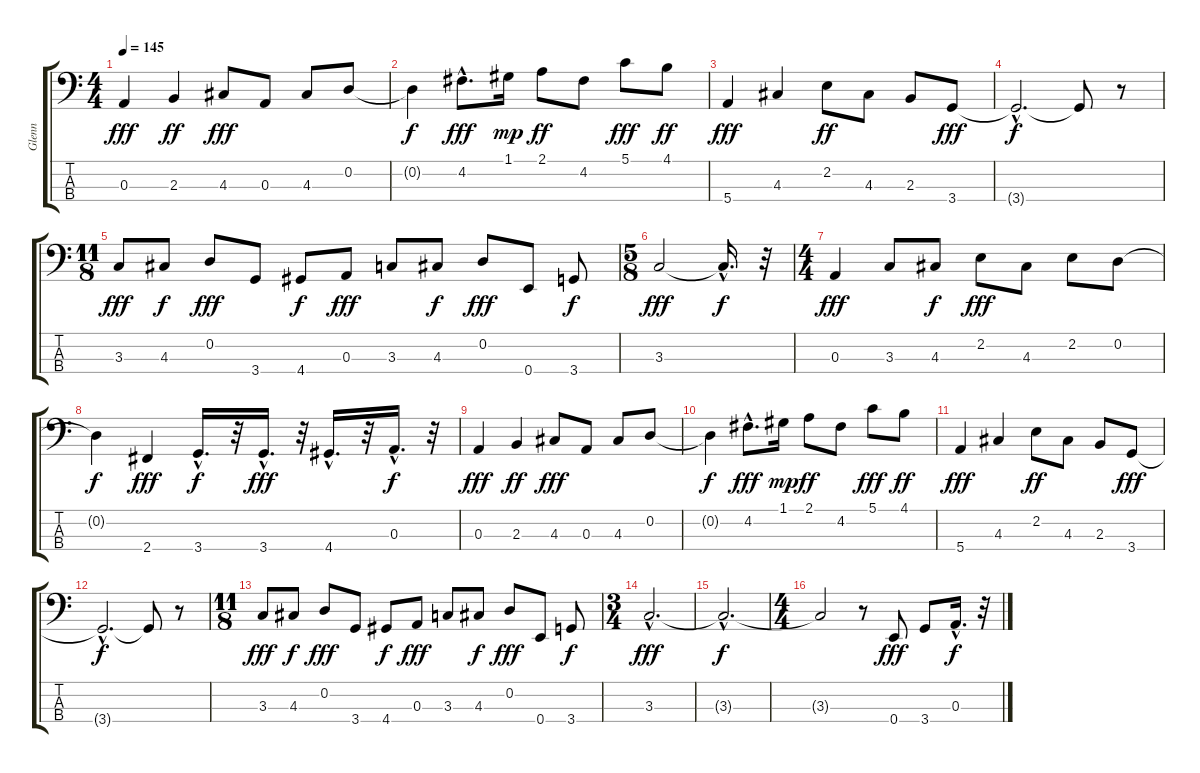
\track ("Glenn" "Glenn") {instrument electricbassfinger}
\staff {score tabs}
\tuning (G2 D2 A1 E1) {hide}
\ts (4 4)
\tempo 145
\clef f4
\ks c
0.3.4{dy fff} 2.3.4{dy ff} 4.3.8{dy fff} 0.3.8 4.3.8 0.2.8 |
0.2{t}.4{dy f} 4.2{hac}.8{d dy fff} 1.1.16{dy mp} 2.1.8{dy ff} 4.2.8 5.1.8{dy fff} 4.1.8{dy ff} |
5.4.4{dy fff} 4.3.4 2.2.8{dy ff} 4.3.8 2.3.8 3.4.8{dy fff} |
3.4{hac t}.2{d dy f} 3.4{t}.8 r.8 |
\ts (11 8)
3.3.8{dy fff} 4.3.8{dy f} 0.2.8{dy fff} 3.4.8 4.4.8{dy f} 0.3.8{dy fff} 3.3.8 4.3.8{dy f} 0.2.8{dy fff} 0.4.8 3.4.8{dy f} |
\ts (5 8)
3.3.2{dy fff} 3.3{hac t}.16{d dy f} r.32 |
\ts (4 4)
0.3.4{dy fff} 3.3.8 4.3.8{dy f} 2.2.8{dy fff} 4.3.8 2.2.8 0.2.8 |
0.2{t}.4{dy f} 2.4.4{dy fff} 3.4{hac}.16{d dy f} r.32 3.4{hac}.16{d dy fff} r.32 4.4{hac}.16{d} r.32 0.3{hac}.16{d dy f} r.32 |
0.3.4{dy fff} 2.3.4{dy ff} 4.3.8{dy fff} 0.3.8 4.3.8 0.2.8 |
0.2{t}.4{dy f} 4.2{hac}.8{d dy fff} 1.1.16{dy mp} 2.1.8{dy ff} 4.2.8 5.1.8{dy fff} 4.1.8{dy ff} |
5.4.4{dy fff} 4.3.4 2.2.8{dy ff} 4.3.8 2.3.8 3.4.8{dy fff} |
3.4{hac t}.2{d dy f} 3.4{t}.8 r.8 |
\ts (11 8)
3.3.8{dy fff} 4.3.8{dy f} 0.2.8{dy fff} 3.4.8 4.4.8{dy f} 0.3.8{dy fff} 3.3.8 4.3.8{dy f} 0.2.8{dy fff} 0.4.8 3.4.8{dy f} |
\ts (3 4)
3.3{hac}.2{d dy fff} |
3.3{hac t}.2{d dy f} |
\ts (4 4)
3.3{t}.2 r.8 0.4.8{dy fff} 3.4.8 0.3{hac}.16{d dy f} r.32
